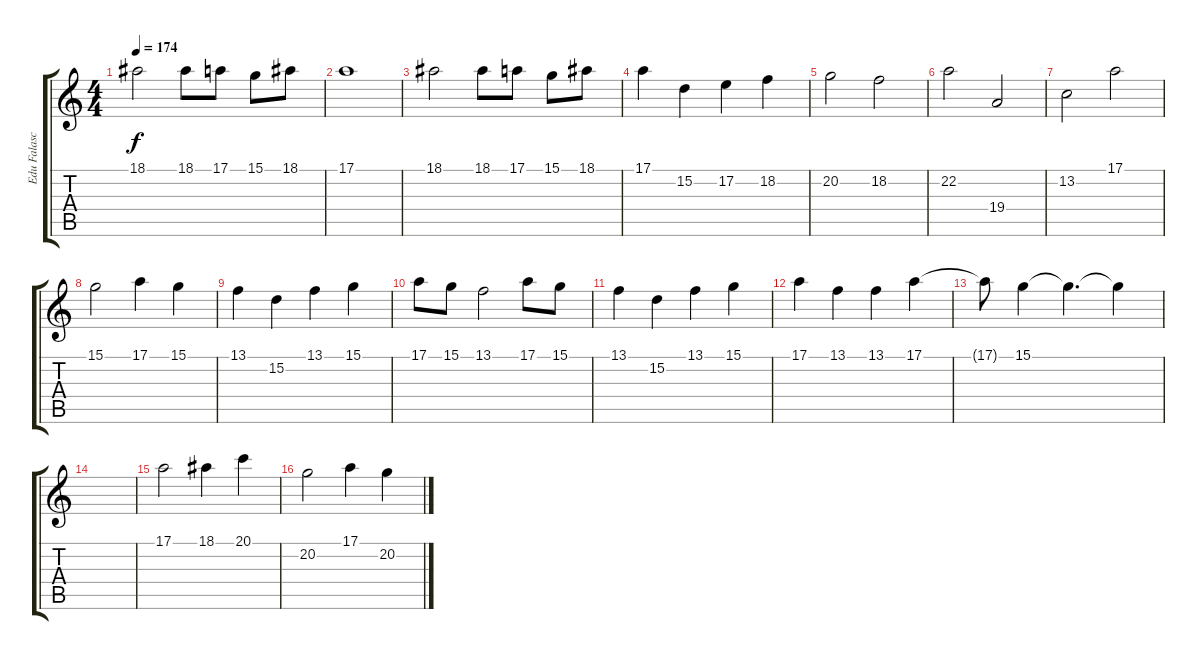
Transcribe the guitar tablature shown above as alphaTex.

\track ("Edu Falaschi" "Edu Falasc") {instrument pad4choir}
\staff {score tabs}
\tuning (E4 B3 G3 D3 A2 E2) {hide}
\ts (4 4)
\tempo 174
\clef g2
\ks c
18.1.2{dy f} 18.1.8 17.1.8 15.1.8 18.1.8 |
17.1.1 |
18.1.2 18.1.8 17.1.8 15.1.8 18.1.8 |
17.1.4 15.2.4 17.2.4 18.2.4 |
20.2.2 18.2.2 |
22.2.2 19.4.2 |
13.2.2 17.1.2 |
15.1.2 17.1.4 15.1.4 |
13.1.4 15.2.4 13.1.4 15.1.4 |
17.1.8 15.1.8 13.1.2 17.1.8 15.1.8 |
13.1.4 15.2.4 13.1.4 15.1.4 |
17.1.4 13.1.4 13.1.4 17.1.4 |
17.1{t}.8 15.1.4 15.1{t}.4{d} 15.1{t}.4 |
|
17.1.2 18.1.4 20.1.4 |
20.2.2 17.1.4 20.2.4
